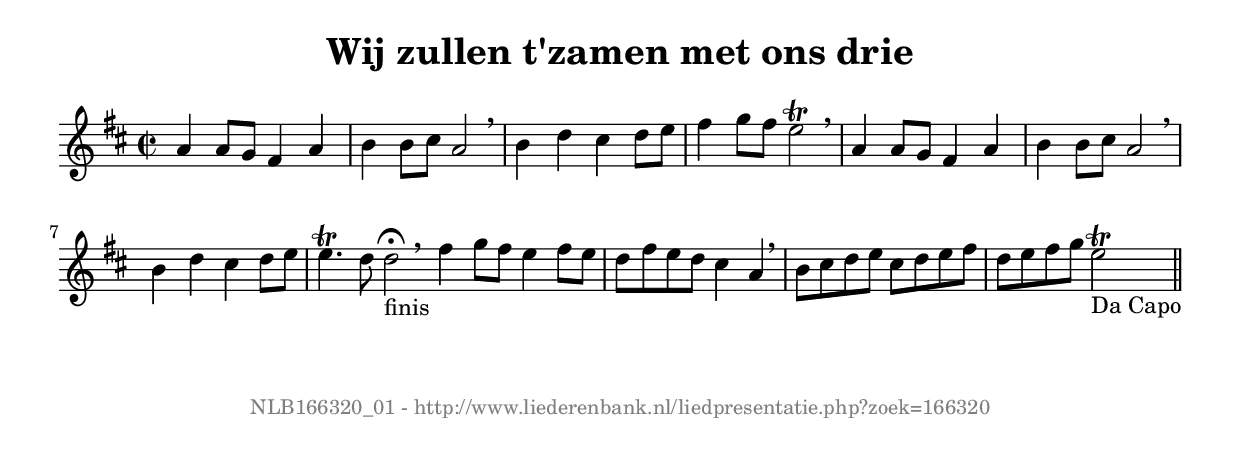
%
% produced by wce2krn 1.64 (7 June 2014)
%
\version"2.16"
#(append! paper-alist '(("long" . (cons (* 210 mm) (* 2000 mm)))))
#(set-default-paper-size "long")
sb = {\breathe}
mBreak = {\breathe }
bBreak = {\breathe }
x = {\once\override NoteHead #'style = #'cross }
gl=\glissando
itime={\override Staff.TimeSignature #'stencil = ##f }
ficta = {\once\set suggestAccidentals = ##t}
fine = {\once\override Score.RehearsalMark #'self-alignment-X = #1 \mark \markup {\italic{Fine}}}
dc = {\once\override Score.RehearsalMark #'self-alignment-X = #1 \mark \markup {\italic{D.C.}}}
dcf = {\once\override Score.RehearsalMark #'self-alignment-X = #1 \mark \markup {\italic{D.C. al Fine}}}
dcc = {\once\override Score.RehearsalMark #'self-alignment-X = #1 \mark \markup {\italic{D.C. al Coda}}}
ds = {\once\override Score.RehearsalMark #'self-alignment-X = #1 \mark \markup {\italic{D.S.}}}
dsf = {\once\override Score.RehearsalMark #'self-alignment-X = #1 \mark \markup {\italic{D.S. al Fine}}}
dsc = {\once\override Score.RehearsalMark #'self-alignment-X = #1 \mark \markup {\italic{D.S. al Coda}}}
pv = {\set Score.repeatCommands = #'((volta "1"))}
sv = {\set Score.repeatCommands = #'((volta "2"))}
tv = {\set Score.repeatCommands = #'((volta "3"))}
qv = {\set Score.repeatCommands = #'((volta "4"))}
xv = {\set Score.repeatCommands = #'((volta #f))}
\header{ tagline = ""
title = "Wij zullen t'zamen met ons drie"
}
\score {{
\key d \major
\relative g'
{
\set melismaBusyProperties = #'()
\time 2/2
\tempo 4=120
\override Score.MetronomeMark #'transparent = ##t
\override Score.RehearsalMark #'break-visibility = #(vector #t #t #f)
a4 a8 g fis4 a b b8 cis a2 \sb b4 d cis d8 e fis4 g8 fis e2^\trill \mBreak \bar "|"
a,4 a8 g fis4 a b b8 cis a2 \sb b4 d cis d8 e e4.^\trill d8 d2^\fermata_"finis" \bar ":|:" \bBreak
fis4 g8 fis e4 fis8 e d fis e d cis4 a \mBreak \bar "|"
b8 cis d e cis d e fis d e fis g e2^\trill _"Da Capo" \bar "||"
 }}
 \midi { }
 \layout {
            indent = 0.0\cm
}
}
\markup { \vspace #0 } \markup { \with-color #grey \fill-line { \center-column { \smaller "NLB166320_01 - http://www.liederenbank.nl/liedpresentatie.php?zoek=166320" } } }
